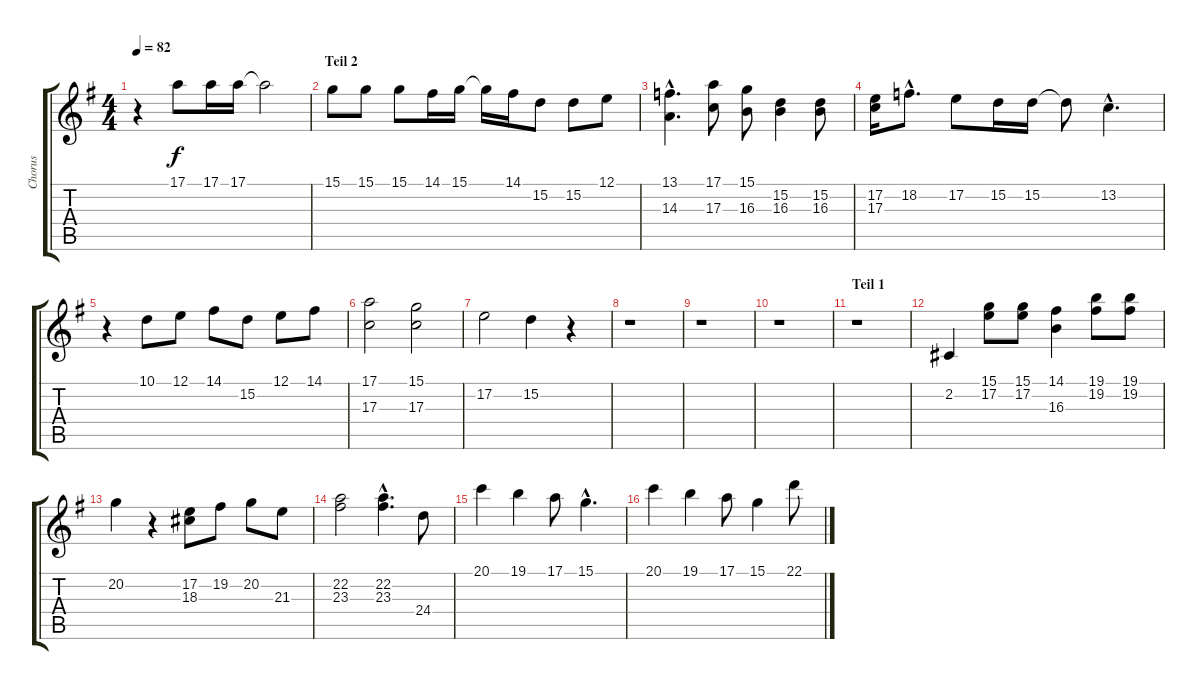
\track ("Chorus" "Chorus") {instrument panflute}
\staff {score tabs}
\tuning (E4 B3 G3 D3 A2 E2) {hide}
\ts (4 4)
\tempo 82
\clef g2
\ks g
r.4{dy f} 17.1.8 17.1.16 17.1.16 17.1{t}.2 |
\section ("" "Teil 2")
15.1.8 15.1.8 15.1.8 14.1.16 15.1.16 15.1{t}.16 14.1.16 15.2.8 15.2.8 12.1.8 |
(13.1{hac} 14.3{hac}).4{d} (17.1 17.3).8 (15.1 16.3).8 (15.2 16.3).4 (15.2 16.3).8 |
(17.2 17.3).16 18.2{hac}.8{d} 17.2.8 15.2.16 15.2.16 15.2{t}.8 13.2{hac}.4{d} |
r.4 10.1.8 12.1.8 14.1.8 15.2.8 12.1.8 14.1.8 |
(17.1 17.3).2 (15.1 17.3).2 |
17.2.2 15.2.4 r.4 |
r.1 |
r.1 |
r.1 |
\section ("" "Teil 1")
r.1 |
2.2.4 (15.1 17.2).8 (15.1 17.2).8 (14.1 16.3).4 (19.1 19.2).8 (19.1 19.2).8 |
20.2.4 r.4 (17.2 18.3).8 19.2.8 20.2.8 21.3.8 |
(22.2 23.3).2 (22.2{hac} 23.3{hac}).4{d} 24.4.8 |
20.1.4 19.1.4 17.1.8 15.1{hac}.4{d} |
20.1.4 19.1.4 17.1.8 15.1.4 22.1.8
